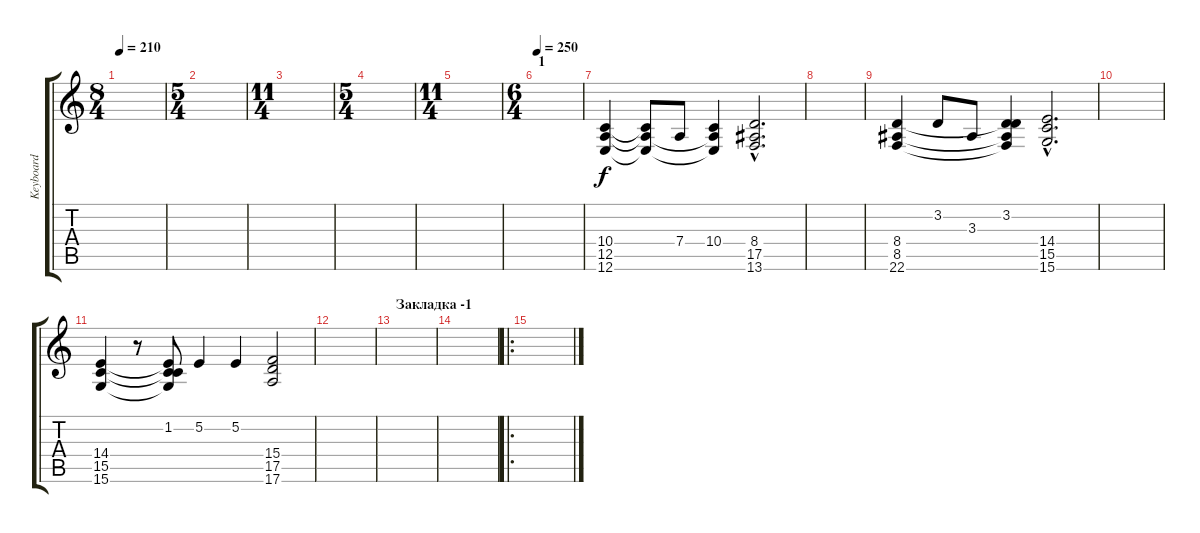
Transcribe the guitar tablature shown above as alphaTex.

\track ("Keyboard" "Keyboard") {instrument violin}
\staff {score tabs}
\tuning (E4 B3 G3 D3 A2 E2) {hide}
\ts (8 4)
\tempo 210
\clef g2
\ks c
|
\ts (5 4)
|
\ts (11 4)
|
\ts (5 4)
|
\ts (11 4)
|
\ts (6 4)
\section ("" "1")
\tempo 250
|
(10.4 12.5 12.6).4 (10.4{t} 12.5{t} 12.6{t}).8 7.4.8 (10.4 12.5{t} 12.6{t}).4 (8.4{hac} 17.5{hac} 13.6{hac}).2{d} |
|
(8.4 8.5 22.6).4 3.2.8 3.3.8 (3.2 8.4{t} 8.5{t} 22.6{t}).4 (14.4{hac} 15.5{hac} 15.6{hac}).2{d} |
|
(14.4 15.5 15.6).4 r.8 (1.2 14.4{t} 15.5{t} 15.6{t}).8 5.2.4 5.2.4 (15.4 17.5 17.6).2 |
|
\section ("" "Закладка -1")
|
|
\ro
